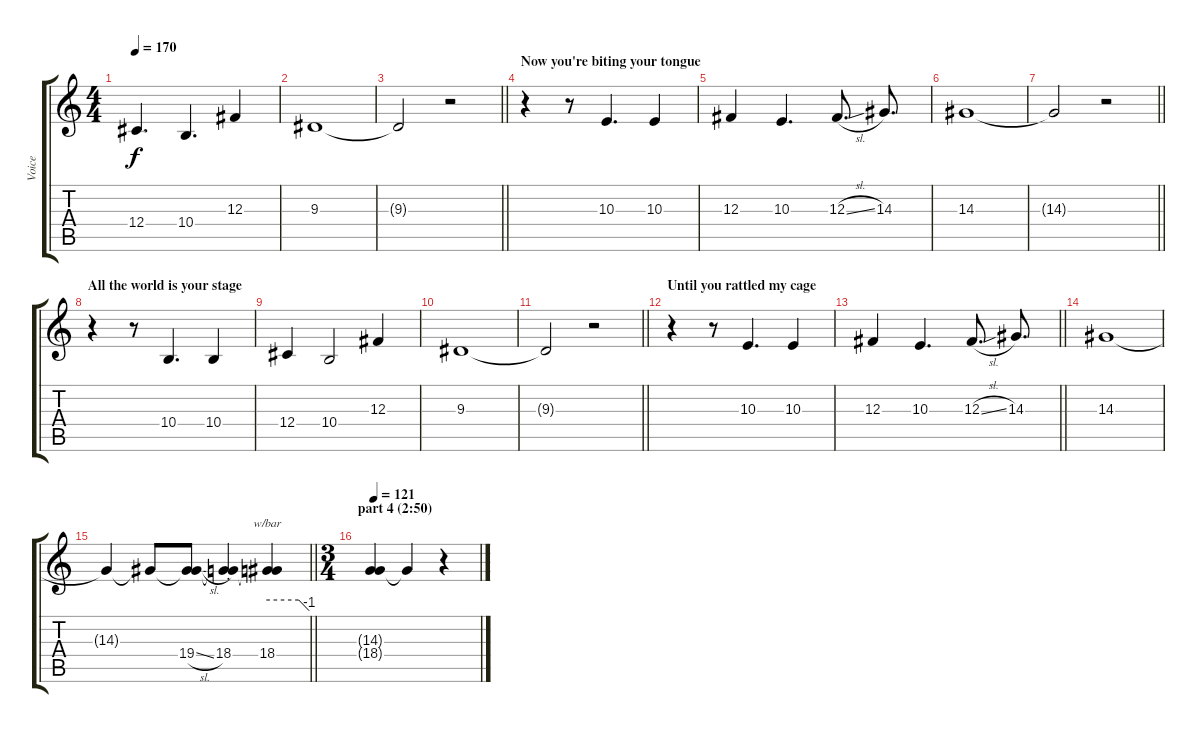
\track ("Voice" "Voice") {mute instrument lead6voice}
\staff {score tabs}
\tuning (Eb4 Bb3 Gb3 Db3 Ab2 Eb2) {hide}
\ts (4 4)
\tempo 170
\clef g2
\ks c
12.4.4{d dy f} 10.4.4{d} 12.3.4 |
9.3.1 |
\barLineRight lightlight
9.3{t}.2 r.2 |
\section ("" "Now you're biting your tongue ")
r.4 r.8 10.3.4{d} 10.3.4 |
12.3.4 10.3.4{d} 12.3{sl}.8{d} 14.3.8{d} |
14.3.1 |
\barLineRight lightlight
14.3{t}.2 r.2 |
\section ("" "All the world is your stage")
r.4 r.8 10.4.4{d} 10.4.4 |
12.4.4 10.4.2 12.3.4 |
9.3.1 |
\barLineRight lightlight
9.3{t}.2 r.2 |
\section ("" "Until you rattled my cage ")
r.4 r.8 10.3.4{d} 10.3.4 |
\barLineRight lightlight
12.3.4 10.3.4{d} 12.3{sl}.8{d} 14.3.8{d} |
14.3.1 |
\barLineRight lightlight
14.3{t}.4 14.3{t}.8 (14.3{t} 19.4{sl}).8 (14.3{t} 18.4{st}).4 (14.3{t} 18.4).4{tbe (custom default 0 0 45 0 60 -4)} |
\ts (3 4)
\section ("" "part 4 (2:50)")
\tempo 121
(14.3{t} 18.4{t}).4 18.4{t}.4 r.4
